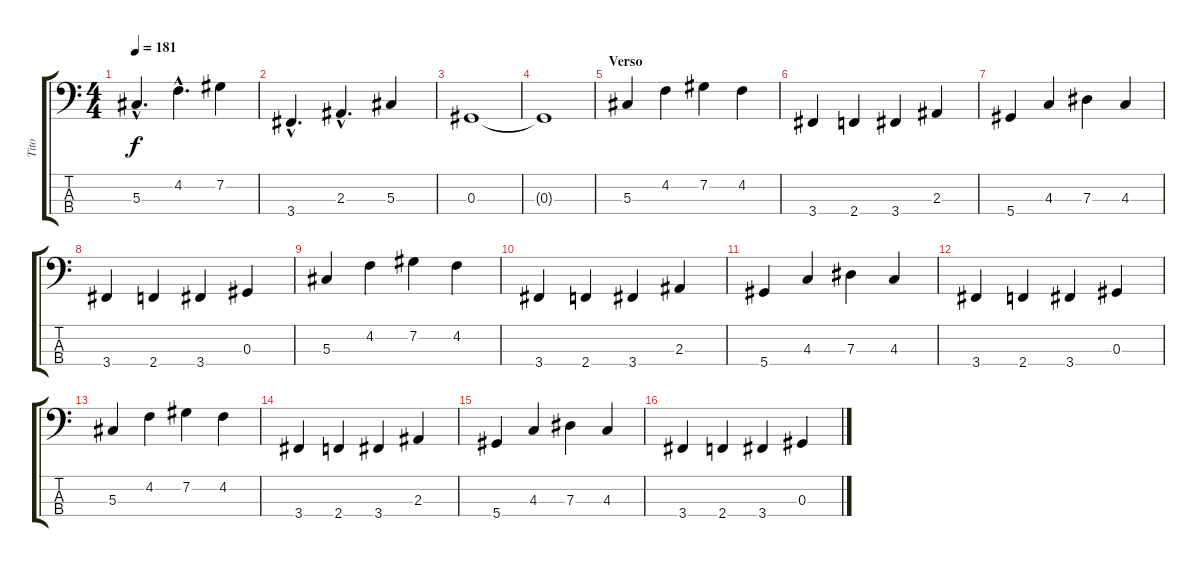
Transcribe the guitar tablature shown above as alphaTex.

\track ("Tito" "Tito") {instrument electricbasspick}
\staff {score tabs}
\tuning (Gb2 Db2 Ab1 Eb1) {hide}
\ts (4 4)
\tempo 181
\clef f4
\ks c
5.3{hac}.4{d dy f instrument electricbasspick} 4.2{hac}.4{d} 7.2.4 |
3.4{hac}.4{d} 2.3{hac}.4{d} 5.3.4 |
0.3.1 |
0.3{t}.1 |
\section ("" "Verso")
5.3.4 4.2.4 7.2.4 4.2.4 |
3.4.4 2.4.4 3.4.4 2.3.4 |
5.4.4 4.3.4 7.3.4 4.3.4 |
3.4.4 2.4.4 3.4.4 0.3.4 |
5.3.4 4.2.4 7.2.4 4.2.4 |
3.4.4 2.4.4 3.4.4 2.3.4 |
5.4.4 4.3.4 7.3.4 4.3.4 |
3.4.4 2.4.4 3.4.4 0.3.4 |
5.3.4 4.2.4 7.2.4 4.2.4 |
3.4.4 2.4.4 3.4.4 2.3.4 |
5.4.4 4.3.4 7.3.4 4.3.4 |
3.4.4 2.4.4 3.4.4 0.3.4
